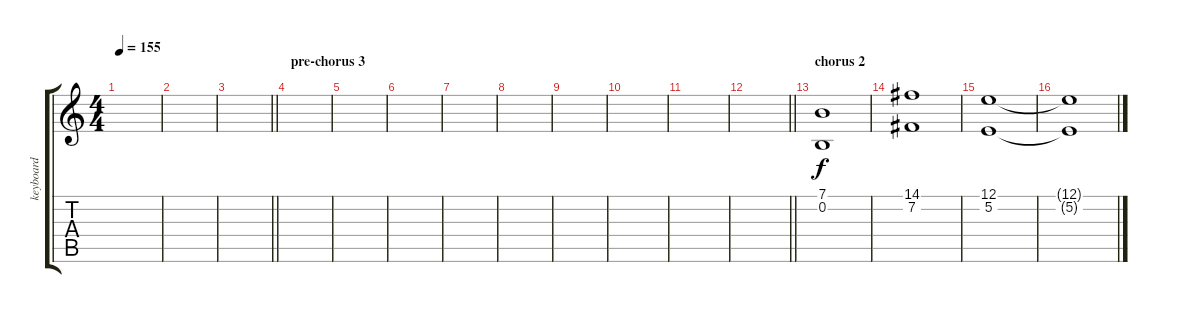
\track ("keyboard" "keyboard") {instrument brightacousticpiano}
\staff {score tabs}
\tuning (E4 B3 G3 D3 A2 E2) {hide}
\ts (4 4)
\tempo 155
\clef g2
\ks c
|
|
\barLineRight lightlight
|
\section ("" "pre-chorus 3")
|
|
|
|
|
|
|
|
\barLineRight lightlight
|
\section ("" "chorus 2")
(7.1 0.2).1 |
(14.1 7.2).1 |
(12.1 5.2).1 |
(12.1{t} 5.2{t}).1
